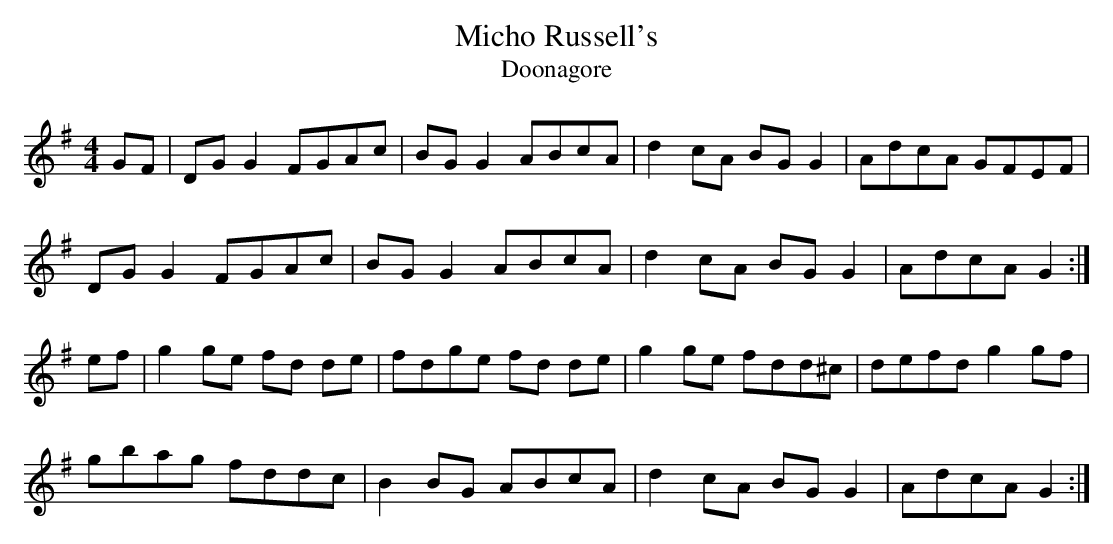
X:1
T:Micho Russell's
T:Doonagore
M:4/4
L:1/8
K:G
GF|DG G2 FGAc|BG G2 ABcA|d2 cA BG G2|AdcA GFEF|
DG G2 FGAc|BG G2 ABcA|d2 cA BG G2|AdcA G2:|
ef|g2 ge fd de|fdge fd de|g2 ge fdd^c|defd g2 gf|
gbag fddc|B2 BG ABcA|d2 cA BG G2|AdcA G2:|
